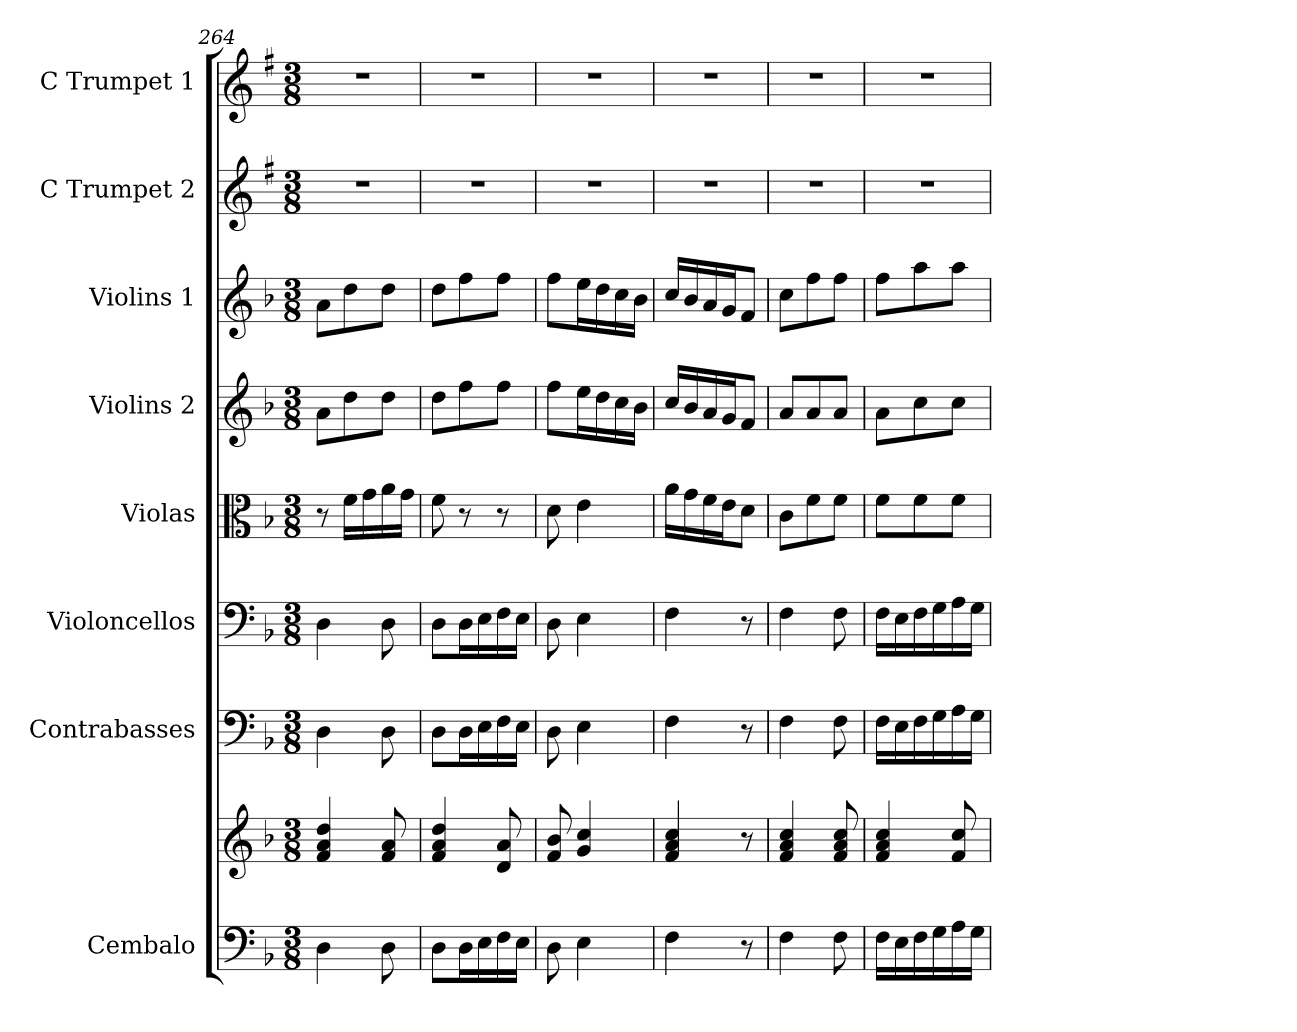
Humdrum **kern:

**kern	**kern	**kern	**kern	**kern	**kern	**kern	**kern	**kern
*part8	*part8	*part7	*part6	*part5	*part4	*part3	*part2	*part1
*staff9	*staff8	*staff7	*staff6	*staff5	*staff4	*staff3	*staff2	*staff1
*I"Cembalo	*	*I"Contrabasses	*I"Violoncellos	*I"Violas	*I"Violins 2	*I"Violins 1	*I"C Trumpet 2	*I"C Trumpet 1
*I'Cbl.	*	*I'Cbs.	*I'Vcs.	*I'Vlas.	*I'Vlns. 2	*I'Vlns. 1	*I'C Tpt. 2	*I'C Tpt. 1
*clefF4	*clefG2	*clefF4	*clefF4	*clefC3	*clefG2	*clefG2	*clefG2	*clefG2
*	*	*	*	*	*	*	*ITrd1c2	*ITrd1c2
*k[b-]	*k[b-]	*k[b-]	*k[b-]	*k[b-]	*k[b-]	*k[b-]	*k[b-]	*k[b-]
*M3/8	*M3/8	*M3/8	*M3/8	*M3/8	*M3/8	*M3/8	*M3/8	*M3/8
=264	=264	=264	=264	=264	=264	=264	=264	=264
4D\	4f/ 4a/ 4dd/	4D\	4D\	8r	8a\L	8a\L	4.r	4.r
.	.	.	.	16f\LL	8dd\	8dd\	.	.
.	.	.	.	16g\	.	.	.	.
8D\	8f/ 8a/	8D\	8D\	16a\	8dd\J	8dd\J	.	.
.	.	.	.	16g\JJ	.	.	.	.
!!LO:PB:g=z
=265	=265	=265	=265	=265	=265	=265	=265	=265
8D\L	4f/ 4a/ 4dd/	8D\L	8D\L	8f\	8dd\L	8dd\L	4.r	4.r
16D\L	.	16D\L	16D\L	8r	8ff\	8ff\	.	.
16E\	.	16E\	16E\	.	.	.	.	.
16F\	8d/ 8a/	16F\	16F\	8r	8ff\J	8ff\J	.	.
16E\JJ	.	16E\JJ	16E\JJ	.	.	.	.	.
=266	=266	=266	=266	=266	=266	=266	=266	=266
8D\	8f/ 8b-/	8D\	8D\	8d\	8ff\L	8ff\L	4.r	4.r
4E\	4g/ 4cc/	4E\	4E\	4e\	16ee\L	16ee\L	.	.
.	.	.	.	.	16dd\	16dd\	.	.
.	.	.	.	.	16cc\	16cc\	.	.
.	.	.	.	.	16b-\JJ	16b-\JJ	.	.
=267	=267	=267	=267	=267	=267	=267	=267	=267
4F\	4f/ 4a/ 4cc/	4F\	4F\	16a\LL	16cc/LL	16cc/LL	4.r	4.r
.	.	.	.	16g\	16b-/	16b-/	.	.
.	.	.	.	16f\	16a/	16a/	.	.
.	.	.	.	16e\J	16g/J	16g/J	.	.
8r	8r	8r	8r	8d\J	8f/J	8f/J	.	.
=268	=268	=268	=268	=268	=268	=268	=268	=268
4F\	4f/ 4a/ 4cc/	4F\	4F\	8c\L	8a/L	8cc\L	4.r	4.r
.	.	.	.	8f\	8a/	8ff\	.	.
8F\	8f/ 8a/ 8cc/	8F\	8F\	8f\J	8a/J	8ff\J	.	.
=269	=269	=269	=269	=269	=269	=269	=269	=269
16F\LL	4f/ 4a/ 4cc/	16F\LL	16F\LL	8f\L	8a\L	8ff\L	4.r	4.r
16E\	.	16E\	16E\	.	.	.	.	.
16F\	.	16F\	16F\	8f\	8cc\	8aa\	.	.
16G\	.	16G\	16G\	.	.	.	.	.
16A\	8f/ 8cc/	16A\	16A\	8f\J	8cc\J	8aa\J	.	.
16G\JJ	.	16G\JJ	16G\JJ	.	.	.	.	.
=	=	=	=	=	=	=	=	=
*-	*-	*-	*-	*-	*-	*-	*-	*-
